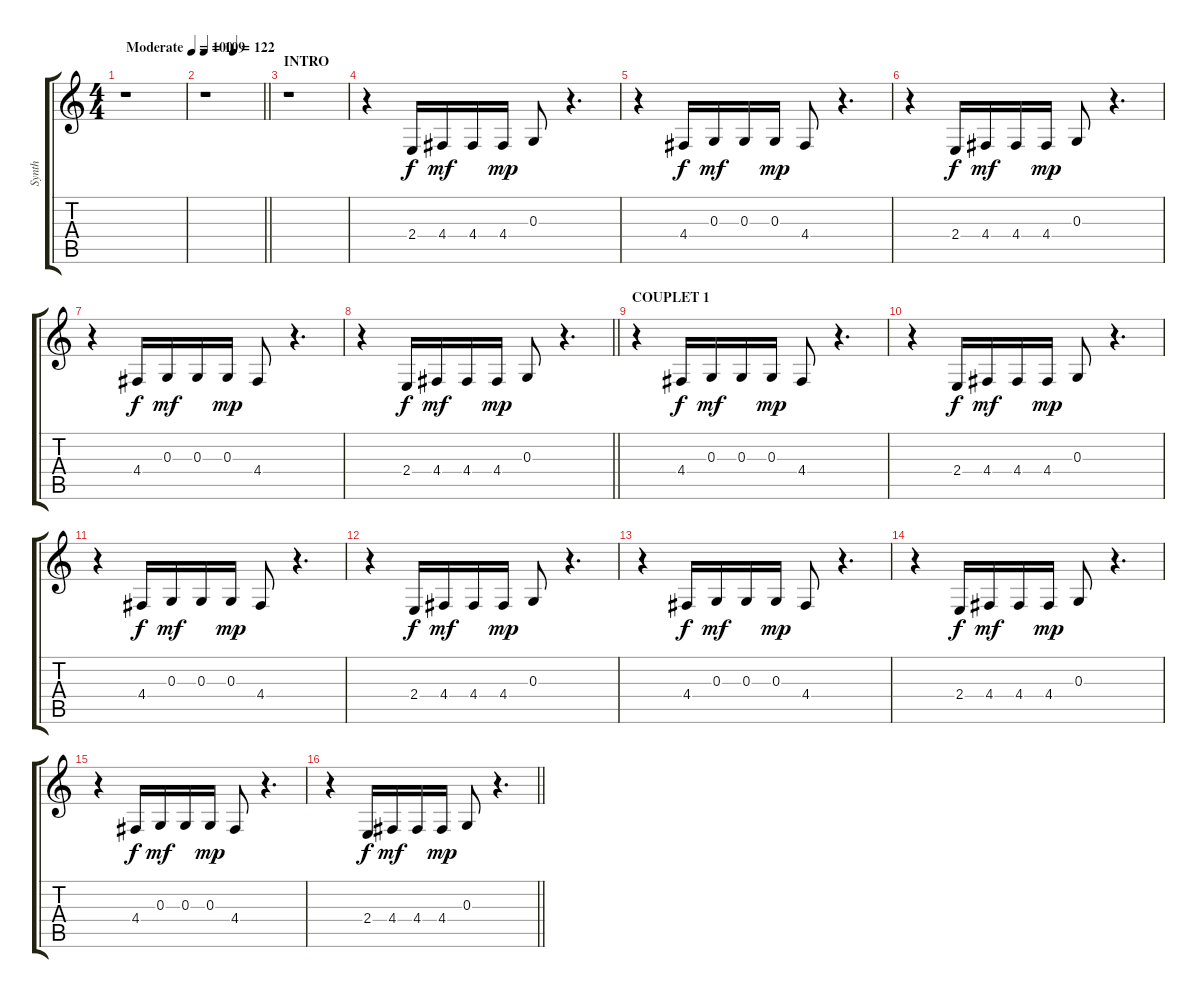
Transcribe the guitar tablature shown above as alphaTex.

\track ("Synth" "Synth") {instrument clavinet}
\staff {score tabs}
\tuning (E4 B3 G3 D3 A2 E2) {hide}
\ts (4 4)
\tempo (100 "Moderate")
\clef g2
\ks c
r.1{dy f instrument clavinet} |
\tempo 109
\tempo (122 0.5)
\barLineRight lightlight
r.1 |
\section ("" "INTRO")
r.1 |
r.4 2.4.16{instrument clavinet} 4.4.16{dy mf} 4.4.16 4.4.16{dy mp} 0.3.8 r.4{d} |
r.4 4.4.16{dy f} 0.3.16{dy mf} 0.3.16 0.3.16{dy mp} 4.4.8 r.4{d} |
r.4 2.4.16{dy f} 4.4.16{dy mf} 4.4.16 4.4.16{dy mp} 0.3.8 r.4{d} |
r.4 4.4.16{dy f} 0.3.16{dy mf} 0.3.16 0.3.16{dy mp} 4.4.8 r.4{d} |
\barLineRight lightlight
r.4 2.4.16{dy f} 4.4.16{dy mf} 4.4.16 4.4.16{dy mp} 0.3.8 r.4{d} |
\section ("" "COUPLET 1")
r.4 4.4.16{dy f} 0.3.16{dy mf} 0.3.16 0.3.16{dy mp} 4.4.8 r.4{d} |
r.4 2.4.16{dy f} 4.4.16{dy mf} 4.4.16 4.4.16{dy mp} 0.3.8 r.4{d} |
r.4 4.4.16{dy f} 0.3.16{dy mf} 0.3.16 0.3.16{dy mp} 4.4.8 r.4{d} |
r.4 2.4.16{dy f} 4.4.16{dy mf} 4.4.16 4.4.16{dy mp} 0.3.8 r.4{d} |
r.4 4.4.16{dy f} 0.3.16{dy mf} 0.3.16 0.3.16{dy mp} 4.4.8 r.4{d} |
r.4 2.4.16{dy f} 4.4.16{dy mf} 4.4.16 4.4.16{dy mp} 0.3.8 r.4{d} |
r.4 4.4.16{dy f} 0.3.16{dy mf} 0.3.16 0.3.16{dy mp} 4.4.8 r.4{d} |
\barLineRight lightlight
r.4 2.4.16{dy f} 4.4.16{dy mf} 4.4.16 4.4.16{dy mp} 0.3.8 r.4{d}
